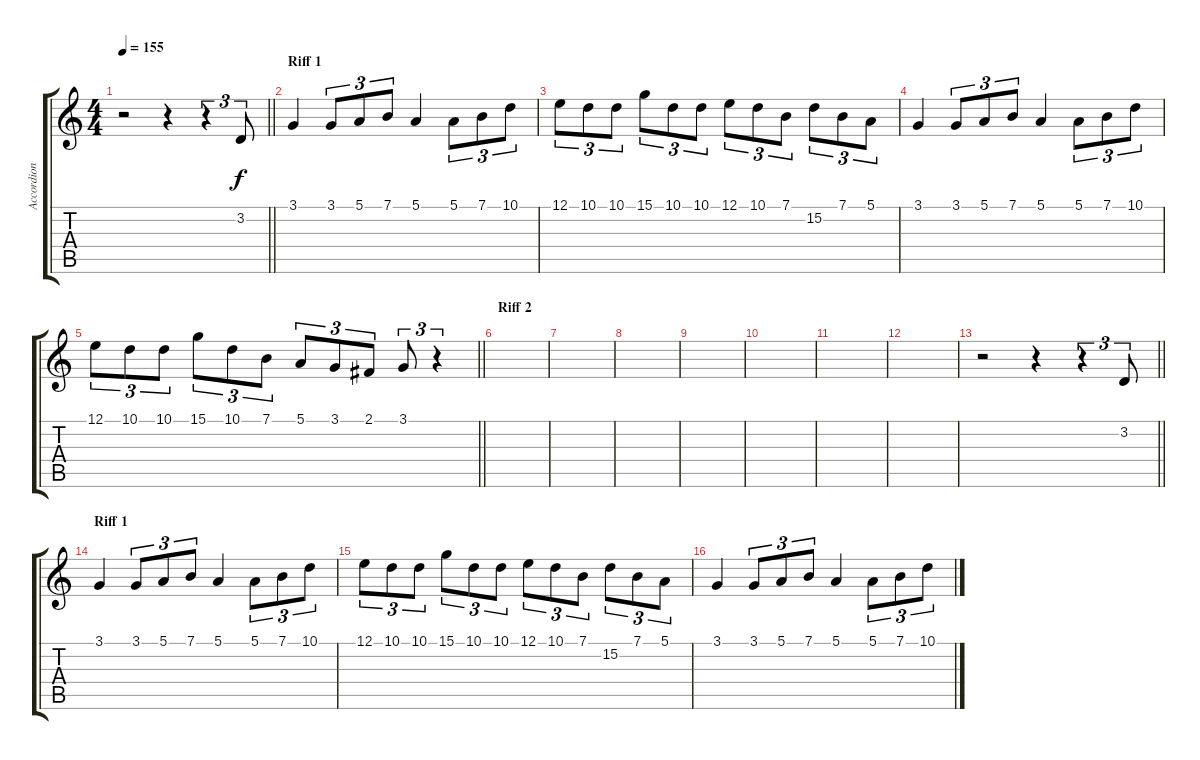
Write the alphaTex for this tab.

\track ("Accordion" "Accordion") {instrument accordion}
\staff {score tabs}
\tuning (E4 B3 G3 D3 A2 E2) {hide}
\ts (4 4)
\tempo 155
\clef g2
\barLineRight lightlight
\ks c
r.2{dy f} r.4 r.4{tu (3 2)} 3.2.8{tu (3 2)} |
\section ("" "Riff 1")
3.1.4 3.1.8{tu (3 2)} 5.1.8{tu (3 2)} 7.1.8{tu (3 2)} 5.1.4 5.1.8{tu (3 2)} 7.1.8{tu (3 2)} 10.1.8{tu (3 2)} |
12.1.8{tu (3 2)} 10.1.8{tu (3 2)} 10.1.8{tu (3 2)} 15.1.8{tu (3 2)} 10.1.8{tu (3 2)} 10.1.8{tu (3 2)} 12.1.8{tu (3 2)} 10.1.8{tu (3 2)} 7.1.8{tu (3 2)} 15.2.8{tu (3 2)} 7.1.8{tu (3 2)} 5.1.8{tu (3 2)} |
3.1.4 3.1.8{tu (3 2)} 5.1.8{tu (3 2)} 7.1.8{tu (3 2)} 5.1.4 5.1.8{tu (3 2)} 7.1.8{tu (3 2)} 10.1.8{tu (3 2)} |
\barLineRight lightlight
12.1.8{tu (3 2)} 10.1.8{tu (3 2)} 10.1.8{tu (3 2)} 15.1.8{tu (3 2)} 10.1.8{tu (3 2)} 7.1.8{tu (3 2)} 5.1.8{tu (3 2)} 3.1.8{tu (3 2)} 2.1.8{tu (3 2)} 3.1.8{tu (3 2)} r.4{tu (3 2)} |
\section ("" "Riff 2")
|
|
|
|
|
|
|
\barLineRight lightlight
r.2 r.4 r.4{tu (3 2)} 3.2.8{tu (3 2)} |
\section ("" "Riff 1")
3.1.4 3.1.8{tu (3 2)} 5.1.8{tu (3 2)} 7.1.8{tu (3 2)} 5.1.4 5.1.8{tu (3 2)} 7.1.8{tu (3 2)} 10.1.8{tu (3 2)} |
12.1.8{tu (3 2)} 10.1.8{tu (3 2)} 10.1.8{tu (3 2)} 15.1.8{tu (3 2)} 10.1.8{tu (3 2)} 10.1.8{tu (3 2)} 12.1.8{tu (3 2)} 10.1.8{tu (3 2)} 7.1.8{tu (3 2)} 15.2.8{tu (3 2)} 7.1.8{tu (3 2)} 5.1.8{tu (3 2)} |
3.1.4 3.1.8{tu (3 2)} 5.1.8{tu (3 2)} 7.1.8{tu (3 2)} 5.1.4 5.1.8{tu (3 2)} 7.1.8{tu (3 2)} 10.1.8{tu (3 2)}
